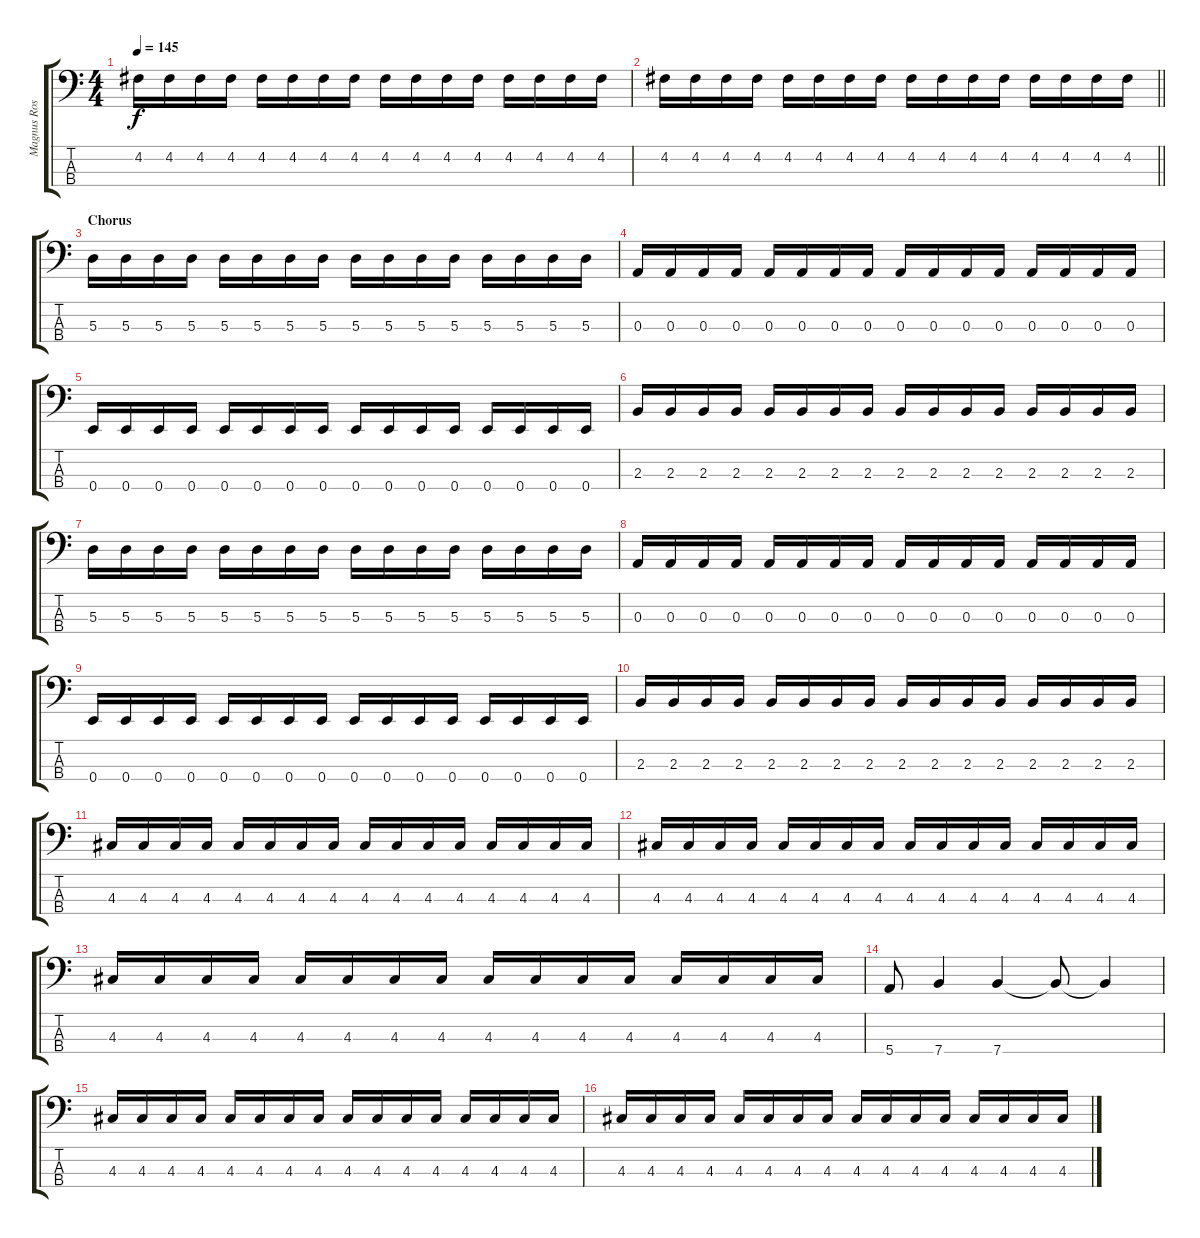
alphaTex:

\track ("Magnus Rosén (Bass)" "Magnus Ros") {instrument electricbassfinger}
\staff {score tabs}
\tuning (G2 D2 A1 E1) {hide}
\ts (4 4)
\tempo 145
\clef f4
\ks c
4.2.16{dy f} 4.2.16 4.2.16 4.2.16 4.2.16 4.2.16 4.2.16 4.2.16 4.2.16 4.2.16 4.2.16 4.2.16 4.2.16 4.2.16 4.2.16 4.2.16 |
\barLineRight lightlight
4.2.16 4.2.16 4.2.16 4.2.16 4.2.16 4.2.16 4.2.16 4.2.16 4.2.16 4.2.16 4.2.16 4.2.16 4.2.16 4.2.16 4.2.16 4.2.16 |
\section ("" "Chorus")
5.3.16 5.3.16 5.3.16 5.3.16 5.3.16 5.3.16 5.3.16 5.3.16 5.3.16 5.3.16 5.3.16 5.3.16 5.3.16 5.3.16 5.3.16 5.3.16 |
0.3.16 0.3.16 0.3.16 0.3.16 0.3.16 0.3.16 0.3.16 0.3.16 0.3.16 0.3.16 0.3.16 0.3.16 0.3.16 0.3.16 0.3.16 0.3.16 |
0.4.16 0.4.16 0.4.16 0.4.16 0.4.16 0.4.16 0.4.16 0.4.16 0.4.16 0.4.16 0.4.16 0.4.16 0.4.16 0.4.16 0.4.16 0.4.16 |
2.3.16 2.3.16 2.3.16 2.3.16 2.3.16 2.3.16 2.3.16 2.3.16 2.3.16 2.3.16 2.3.16 2.3.16 2.3.16 2.3.16 2.3.16 2.3.16 |
5.3.16 5.3.16 5.3.16 5.3.16 5.3.16 5.3.16 5.3.16 5.3.16 5.3.16 5.3.16 5.3.16 5.3.16 5.3.16 5.3.16 5.3.16 5.3.16 |
0.3.16 0.3.16 0.3.16 0.3.16 0.3.16 0.3.16 0.3.16 0.3.16 0.3.16 0.3.16 0.3.16 0.3.16 0.3.16 0.3.16 0.3.16 0.3.16 |
0.4.16 0.4.16 0.4.16 0.4.16 0.4.16 0.4.16 0.4.16 0.4.16 0.4.16 0.4.16 0.4.16 0.4.16 0.4.16 0.4.16 0.4.16 0.4.16 |
2.3.16 2.3.16 2.3.16 2.3.16 2.3.16 2.3.16 2.3.16 2.3.16 2.3.16 2.3.16 2.3.16 2.3.16 2.3.16 2.3.16 2.3.16 2.3.16 |
4.3.16 4.3.16 4.3.16 4.3.16 4.3.16 4.3.16 4.3.16 4.3.16 4.3.16 4.3.16 4.3.16 4.3.16 4.3.16 4.3.16 4.3.16 4.3.16 |
4.3.16 4.3.16 4.3.16 4.3.16 4.3.16 4.3.16 4.3.16 4.3.16 4.3.16 4.3.16 4.3.16 4.3.16 4.3.16 4.3.16 4.3.16 4.3.16 |
4.3.16 4.3.16 4.3.16 4.3.16 4.3.16 4.3.16 4.3.16 4.3.16 4.3.16 4.3.16 4.3.16 4.3.16 4.3.16 4.3.16 4.3.16 4.3.16 |
5.4.8 7.4.4 7.4.4 7.4{t}.8 7.4{t}.4 |
4.3.16 4.3.16 4.3.16 4.3.16 4.3.16 4.3.16 4.3.16 4.3.16 4.3.16 4.3.16 4.3.16 4.3.16 4.3.16 4.3.16 4.3.16 4.3.16 |
4.3.16 4.3.16 4.3.16 4.3.16 4.3.16 4.3.16 4.3.16 4.3.16 4.3.16 4.3.16 4.3.16 4.3.16 4.3.16 4.3.16 4.3.16 4.3.16
